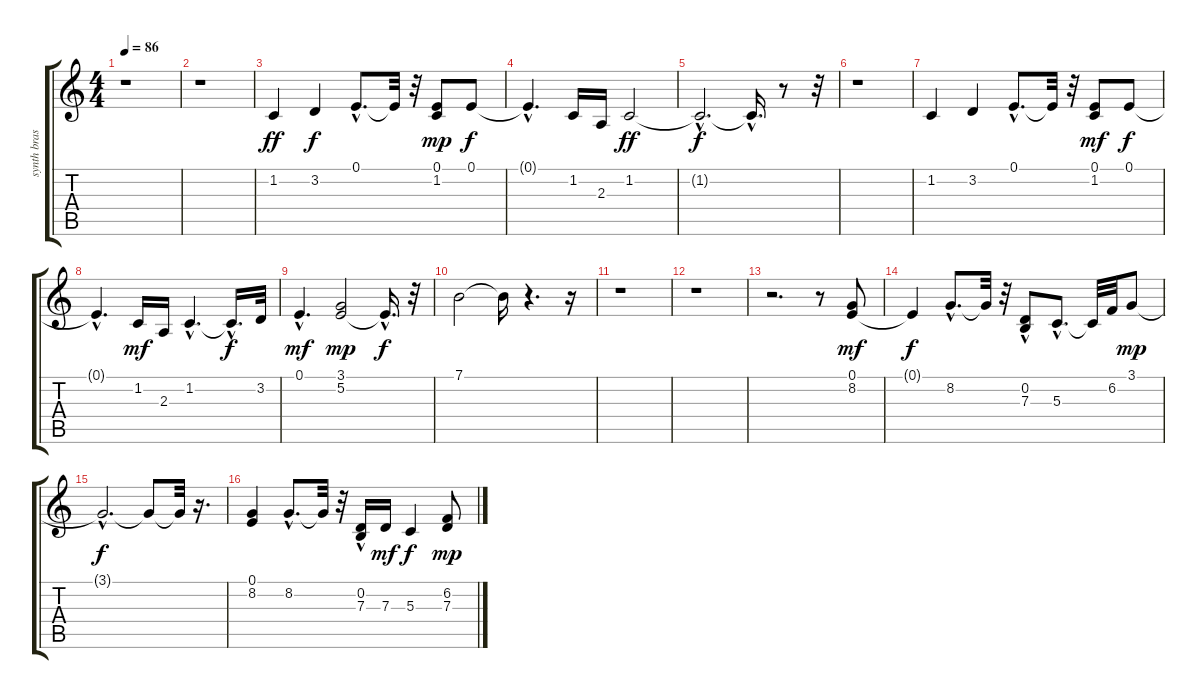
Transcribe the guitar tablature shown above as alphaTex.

\track ("synth brass" "synth bras") {instrument synthbrass2}
\staff {score tabs}
\tuning (E4 B3 G3 D3 A2 E2) {hide}
\ts (4 4)
\tempo 86
\clef g2
\ks c
r.1{dy f} |
r.1 |
1.2.4{dy ff} 3.2.4{dy f} 0.1{hac}.8{d} 0.1{t}.32 r.32 (0.1 1.2).8{dy mp} 0.1.8{dy f} |
0.1{hac t}.4{d} 1.2.16 2.3.16 1.2.2{dy ff} |
1.2{hac t}.2{d dy f} 1.2{hac t}.16{d} r.8 r.32 |
r.1 |
1.2.4 3.2.4 0.1{hac}.8{d} 0.1{t}.32 r.32 (0.1 1.2).8{dy mf} 0.1.8{dy f} |
0.1{hac t}.4{d} 1.2.16{dy mf} 2.3.16 1.2{hac}.4{d} 1.2{hac t}.16{d dy f} 3.2.32 |
0.1{hac}.4{d dy mf} (3.1 5.2).2{dy mp} 5.2{hac t}.16{d dy f} r.32 |
7.1.2 7.1{t}.16 r.4{d} r.16 |
r.1 |
r.1 |
r.2{d} r.8 (0.1 8.2).8{dy mf} |
0.1{t}.4{dy f} 8.2{hac}.8{d} 8.2{t}.32 r.32 (0.2{hac} 7.3).8 5.3{hac}.8{d} 5.3{t}.32 6.2.32 3.1.8{dy mp} |
3.1{hac t}.2{d dy f} 3.1{t}.8 3.1{t}.32 r.16{d} |
(0.1 8.2).4 8.2{hac}.8{d} 8.2{t}.32 r.32 (0.2{hac} 7.3).16 7.3.16{dy mf} 5.3.4{dy f} (6.2 7.3).8{dy mp}
